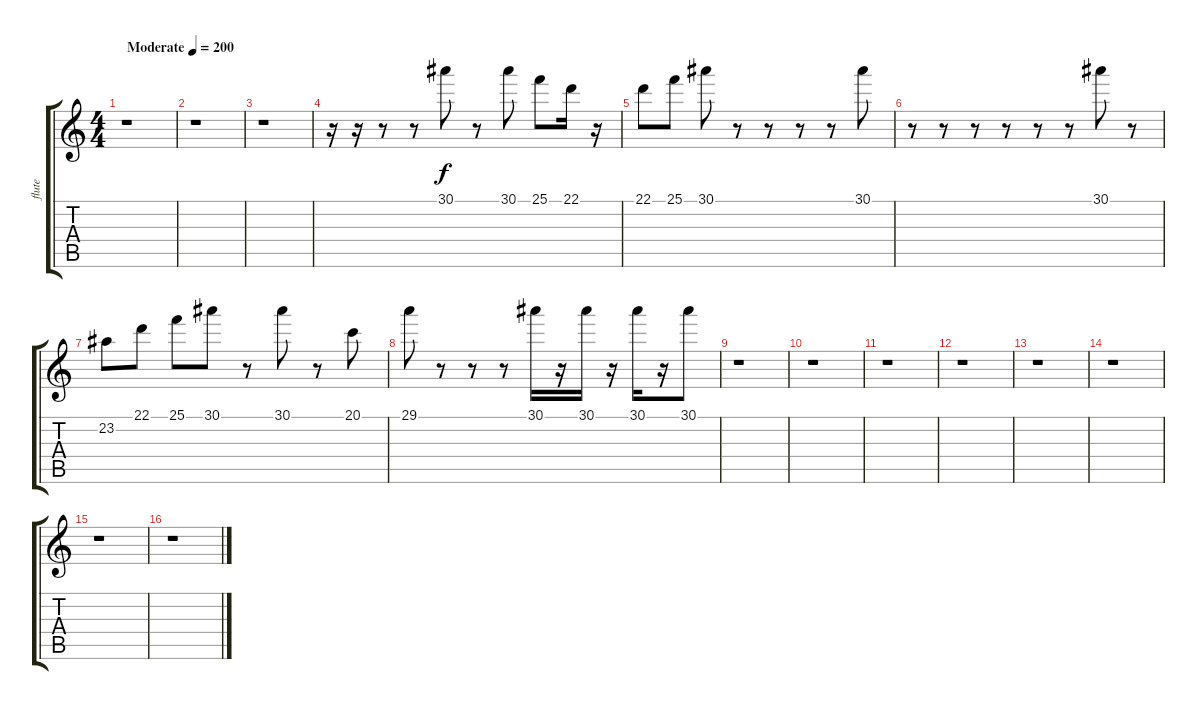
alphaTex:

\track ("flute               " "flute     ") {instrument piccolo}
\staff {score tabs}
\tuning (E4 B3 G3 D3 A2 E2) {hide}
\ts (4 4)
\tempo (200 "Moderate")
\clef g2
\ks c
r.1{dy f instrument piccolo} |
r.1 |
r.1 |
r.16 r.16 r.8 r.8 30.1.8 r.8 30.1.8 25.1.8 22.1.16 r.16 |
22.1.8 25.1.8 30.1.8 r.8 r.8 r.8 r.8 30.1.8 |
r.8 r.8 r.8 r.8 r.8 r.8 30.1.8 r.8 |
23.2.8 22.1.8 25.1.8 30.1.8 r.8 30.1.8 r.8 20.1.8 |
29.1.8 r.8 r.8 r.8 30.1.16 r.16 30.1.16 r.16 30.1.16 r.16 30.1.8 |
r.1 |
r.1 |
r.1 |
r.1 |
r.1 |
r.1 |
r.1 |
r.1
